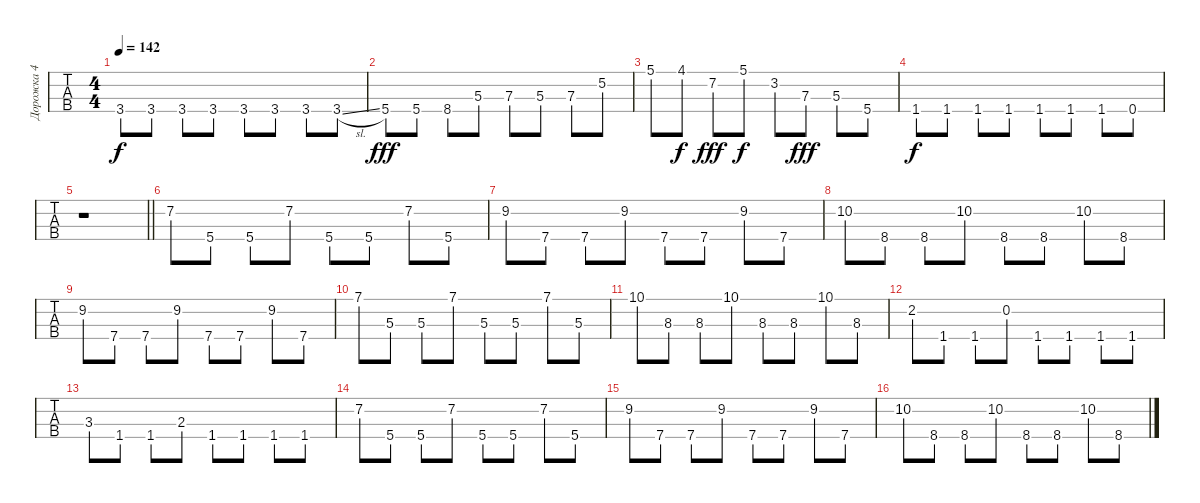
\track ("Дорожка 4" "Дорожка 4") {instrument electricbassfinger}
\staff {tabs}
\tuning (Gb2 Db2 Ab1 Eb1) {hide}
\ts (4 4)
\tempo 142
\clef f4
\ks c
3.4.8{dy f} 3.4.8 3.4.8 3.4.8 3.4.8 3.4.8 3.4.8 3.4{sl}.8 |
5.4.8{dy fff} 5.4.8 8.4.8 5.3.8 7.3.8 5.3.8 7.3.8 5.2.8 |
5.1.8 4.1.8{dy f} 7.2.8{dy fff} 5.1.8{dy f} 3.2.8 7.3.8{dy fff} 5.3.8 5.4.8 |
1.4.8{dy f} 1.4.8 1.4.8 1.4.8 1.4.8 1.4.8 1.4.8 0.4{st}.8 |
\barLineRight lightlight
r.1 |
7.2.8 5.4.8 5.4.8 7.2.8 5.4.8 5.4.8 7.2.8 5.4.8 |
9.2.8 7.4.8 7.4.8 9.2.8 7.4.8 7.4.8 9.2.8 7.4.8 |
10.2.8 8.4.8 8.4.8 10.2.8 8.4.8 8.4.8 10.2.8 8.4.8 |
9.2.8 7.4.8 7.4.8 9.2.8 7.4.8 7.4.8 9.2.8 7.4.8 |
7.1.8 5.3.8 5.3.8 7.1.8 5.3.8 5.3.8 7.1.8 5.3.8 |
10.1.8 8.3.8 8.3.8 10.1.8 8.3.8 8.3.8 10.1.8 8.3.8 |
2.2.8 1.4.8 1.4.8 0.2.8 1.4.8 1.4.8 1.4.8 1.4.8 |
3.3.8 1.4.8 1.4.8 2.3.8 1.4.8 1.4.8 1.4.8 1.4.8 |
7.2.8 5.4.8 5.4.8 7.2.8 5.4.8 5.4.8 7.2.8 5.4.8 |
9.2.8 7.4.8 7.4.8 9.2.8 7.4.8 7.4.8 9.2.8 7.4.8 |
10.2.8 8.4.8 8.4.8 10.2.8 8.4.8 8.4.8 10.2.8 8.4.8
